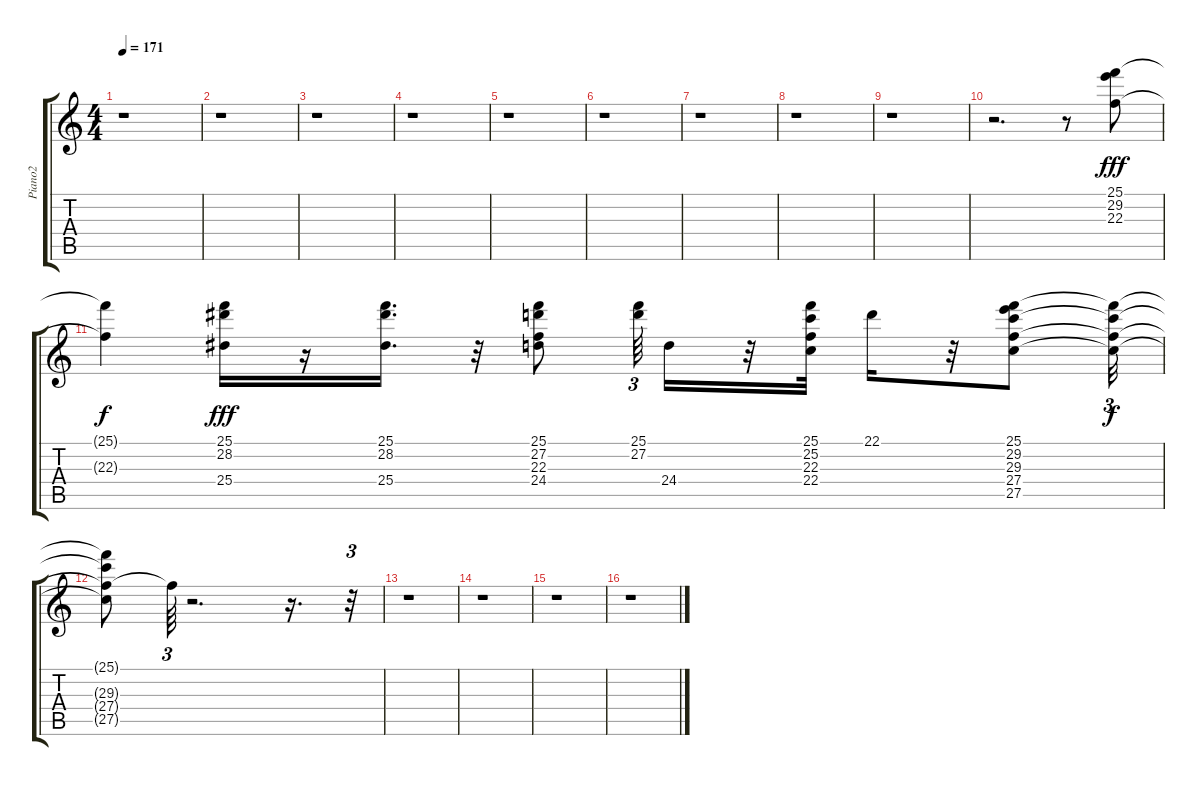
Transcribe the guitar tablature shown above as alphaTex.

\track ("Piano2" "Piano2") {instrument electricpiano1}
\staff {score tabs}
\tuning (E4 B3 G3 D3 A2 E2) {hide}
\ts (4 4)
\tempo 171
\clef g2
\ks c
r.1{dy fff} |
r.1 |
r.1 |
r.1 |
r.1 |
r.1 |
r.1 |
r.1 |
r.1 |
r.2{d} r.8 (25.1 29.2 22.3).8 |
(25.1{t} 22.3{t}).4{dy f} (25.1 28.2 25.4).16{dy fff} r.16 (25.1 28.2 25.4).16{d} r.32 (25.1 27.2 22.3 24.4).8 (25.1 27.2).64{tu (3 2) beam splitsecondary} 24.4.16 r.32 (25.1 25.2 22.3 22.4).32 22.1.16 r.32 (25.1 29.2 29.3 27.4 27.5).8 (25.1{t} 29.3{t} 27.4{t} 27.5{t}).32{tu (3 2) dy f} |
(25.1{t} 29.3{t} 27.4{t} 27.5{t}).8 27.4{t}.64{tu (3 2)} r.2{d} r.16{d} r.32{tu (3 2)} |
r.1 |
r.1 |
r.1 |
r.1
